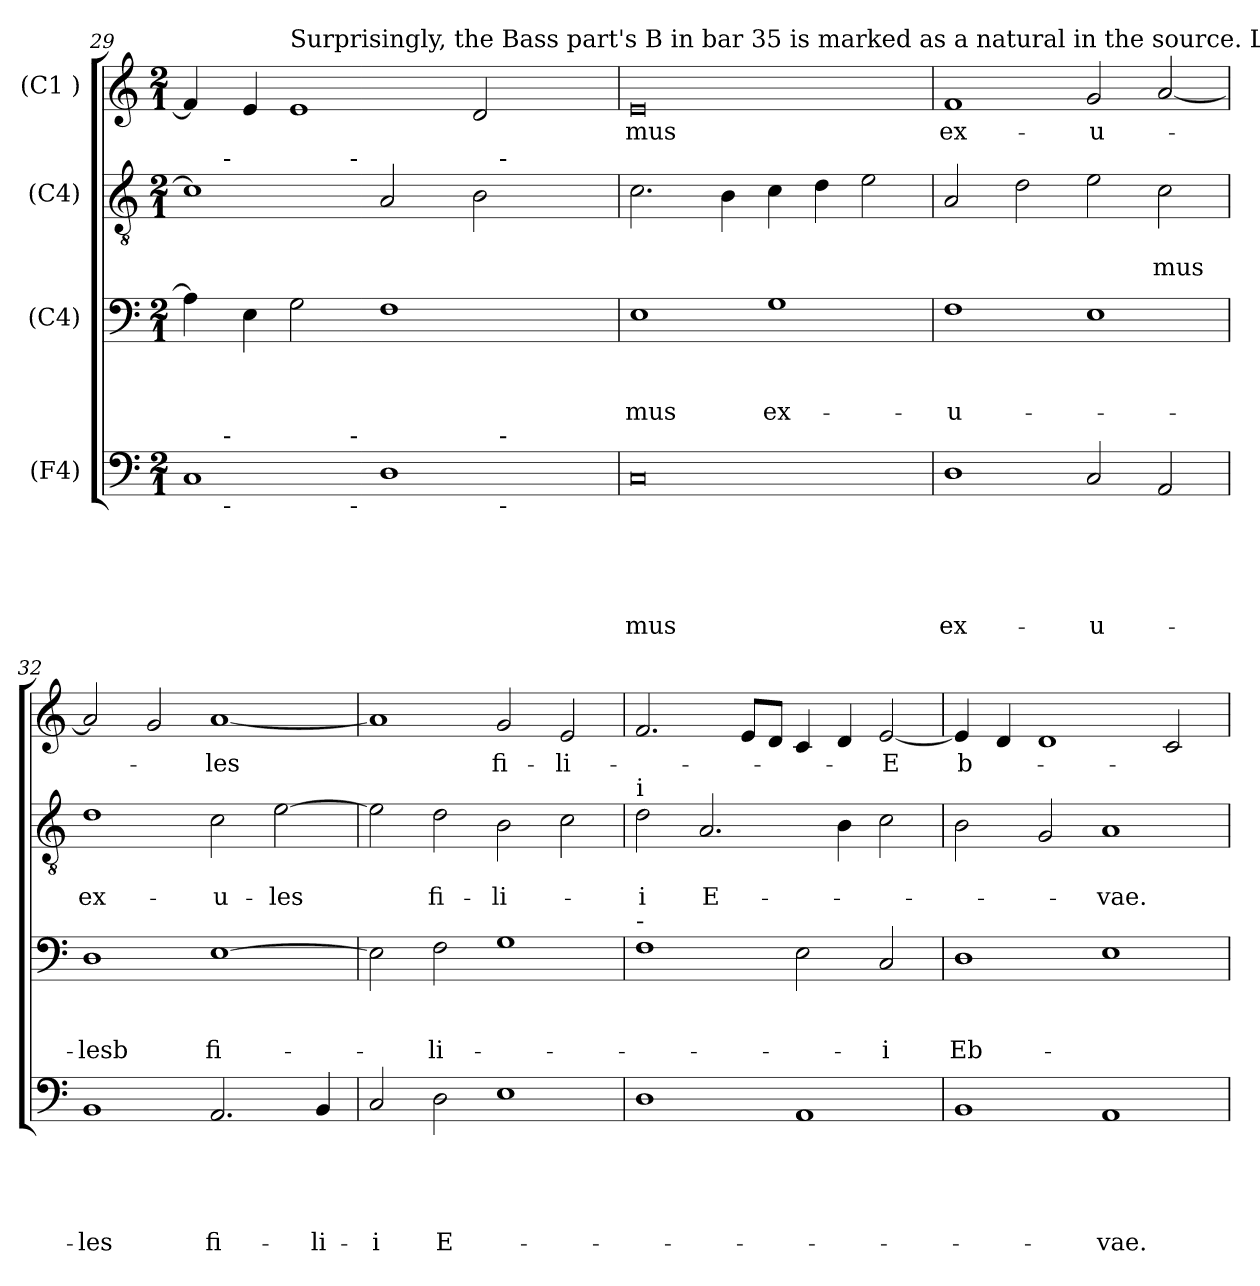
**kern	**text	**text	**text	**text	**text	**kern	**text	**text	**text	**kern	**text	**text	**kern	**text
*part4	*part4	*part4	*part4	*part4	*part4	*part3	*part3	*part3	*part3	*part2	*part2	*part2	*part1	*part1
*staff4	*staff4	*staff4	*staff4	*staff4	*staff4	*staff3	*staff3	*staff3	*staff3	*staff2	*staff2	*staff2	*staff1	*staff1
*I"(F4)	*	*	*	*	*	*I"(C4)	*	*	*	*I"(C4)	*	*	*I"(C1 )	*
!!LO:LB:g=z
*clefF4	*	*	*	*	*	*clefF4	*	*	*	*clefGv2	*	*	*clefG2	*
*k[]	*	*	*	*	*	*k[]	*	*	*	*k[]	*	*	*k[]	*
*C:	*	*	*	*	*	*C:	*	*	*	*C:	*	*	*C:	*
*M2/1	*	*	*	*	*	*M2/1	*	*	*	*M2/1	*	*	*M2/1	*
=29	=29	=29	=29	=29	=29	=29	=29	=29	=29	=29	=29	=29	=29	=29
*^	*	*	*	*	*	*	*	*	*	*^	*	*	*	*
*	*^	*	*	*	*	*	*	*	*	*	*	*^	*	*	*	*
*	*	*^	*	*	*	*	*	*	*	*	*	*	*	*^	*	*	*	*
1C	8.ryy	2..ryy	1ryy	.	.	.	.	.	4A\]	.	.	.	1c]	8.ryy	2..ryy	1ryy	.	.	4f/]	.
!	!	!	!	!	!	!	!	!	!	!	!	!	!	!LO:TX:a:t=-	!	!	!	!	!	!
!	!LO:TX:b:t=-	!	!	!	!	!	!	!	!	!	!	!	!	!	!	!	!	!	!	!
!	!LO:TX:a:t=-	!	!	!	!	!	!	!	!	!	!	!	!	!	!	!	!	!	!	!
.	1ryy	.	.	.	.	.	.	.	.	.	.	.	.	1ryy	.	.	.	.	.	.
.	.	.	.	.	.	.	.	.	4E\	.	.	.	.	.	.	.	.	.	4e/	.
!	!	!	!	!	!	!	!	!	!	!	!	!	!	!	!	!	!	!	!LO:TX:a:t=Surprisingly, the Bass part's B in bar 35 is marked as a natural in the source. Likewise in bar 77.	!
.	.	.	.	.	.	.	.	.	2G\	.	.	.	.	.	.	.	.	.	1e	.
!	!	!	!	!	!	!	!	!	!	!	!	!	!	!	!LO:TX:a:t=-	!	!	!	!	!
!	!	!LO:TX:b:t=-	!	!	!	!	!	!	!	!	!	!	!	!	!	!	!	!	!	!
!	!	!LO:TX:a:t=-	!	!	!	!	!	!	!	!	!	!	!	!	!	!	!	!	!	!
.	.	1ryy	.	.	.	.	.	.	.	.	.	.	.	.	1ryy	.	.	.	.	.
1D	.	.	2ryy	.	.	.	.	.	1F	.	.	.	2A/	.	.	2ryy	.	.	.	.
.	2ryy	.	.	.	.	.	.	.	.	.	.	.	.	2ryy	.	.	.	.	.	.
.	.	.	16.ryy	.	.	.	.	.	.	.	.	.	2B\	.	.	16.ryy	.	.	2d/	.
!	!	!	!	!	!	!	!	!	!	!	!	!	!	!	!	!LO:TX:a:t=-	!	!	!	!
!	!	!	!LO:TX:b:t=-	!	!	!	!	!	!	!	!	!	!	!	!	!	!	!	!	!
!	!	!	!LO:TX:a:t=-	!	!	!	!	!	!	!	!	!	!	!	!	!	!	!	!	!
.	.	.	4ryy	.	.	.	.	.	.	.	.	.	.	.	.	4ryy	.	.	.	.
.	4ryy	.	.	.	.	.	.	.	.	.	.	.	.	4ryy	.	.	.	.	.	.
.	.	.	8ryy	.	.	.	.	.	.	.	.	.	.	.	.	8ryy	.	.	.	.
.	.	8ryy	.	.	.	.	.	.	.	.	.	.	.	.	8ryy	.	.	.	.	.
.	16ryy	.	.	.	.	.	.	.	.	.	.	.	.	16ryy	.	.	.	.	.	.
.	.	.	32ryy	.	.	.	.	.	.	.	.	.	.	.	.	32ryy	.	.	.	.
=30	=30	=30	=30	=30	=30	=30	=30	=30	=30	=30	=30	=30	=30	=30	=30	=30	=30	=30	=30	=30
!	!	!	!	!	!	!	!	!LO:LY:b	!	!	!	!LO:LY:b	!	!	!	!	!	!	!	!LO:LY:b
*v	*v	*v	*v	*	*	*	*	*	*	*	*	*	*v	*v	*v	*v	*	*	*	*
0C	.	.	.	.	-mus	1E	.	.	-mus	2.c\	.	.	0e	-mus
.	.	.	.	.	.	.	.	.	.	4B\	.	.	.	.
!	!	!	!	!	!	!	!	!	!LO:LY:b	!	!	!	!	!
.	.	.	.	.	.	1G	.	.	ex-	4c\	.	.	.	.
.	.	.	.	.	.	.	.	.	.	4d\	.	.	.	.
.	.	.	.	.	.	.	.	.	.	2e\	.	.	.	.
=31	=31	=31	=31	=31	=31	=31	=31	=31	=31	=31	=31	=31	=31	=31
!	!	!	!	!	!LO:LY:b	!	!	!	!LO:LY:b:rj	!	!	!	!	!LO:LY:b
1D	.	.	.	.	ex-	1F	.	.	-u-	2A/	.	.	1f	ex-
.	.	.	.	.	.	.	.	.	.	2d\	.	.	.	.
!	!	!	!	!	!LO:LY:b	!	!	!	!	!	!	!	!	!LO:LY:b
2C/	.	.	.	.	-u-	1E	.	.	.	2e\	.	.	2g/	-u-
!	!	!	!	!	!	!	!	!	!	!	!	!LO:LY:b	!	!
2AA/	.	.	.	.	.	.	.	.	.	2c\	.	-mus	[<2a/	.
=32	=32	=32	=32	=32	=32	=32	=32	=32	=32	=32	=32	=32	=32	=32
!	!	!	!	!	!LO:LY:b	!	!	!	!LO:LY:b:rj	!	!	!LO:LY:b	!	!
1BB	.	.	.	.	-les	1D	.	.	-lesb	1d	.	ex-	2a/]	.
.	.	.	.	.	.	.	.	.	.	.	.	.	2g/	.
!	!	!	!	!	!LO:LY:b	!	!	!	!LO:LY:b	!	!	!LO:LY:b	!	!LO:LY:b
2.AA/	.	.	.	.	fi-	[>1E	.	.	fi-	2c\	.	-u-	[<1a	-les
!	!	!	!	!	!	!	!	!	!	!	!	!LO:LY:b	!	!
.	.	.	.	.	.	.	.	.	.	[>2e\	.	-les	.	.
!	!	!	!	!	!LO:LY:b	!	!	!	!	!	!	!	!	!
4BB/	.	.	.	.	-li-	.	.	.	.	.	.	.	.	.
=33	=33	=33	=33	=33	=33	=33	=33	=33	=33	=33	=33	=33	=33	=33
!	!	!	!	!	!LO:LY:b	!	!	!	!	!	!	!	!	!
2C/	.	.	.	.	-i	2E\]	.	.	.	2e\]	.	.	1a]	.
!	!	!	!	!	!LO:LY:b	!	!	!	!LO:LY:b	!	!	!LO:LY:b	!	!
2D\	.	.	.	.	E-	2F\	.	.	-li-	2d\	.	fi-	.	.
!	!	!	!	!	!	!	!	!	!	!	!	!LO:LY:b	!	!LO:LY:b
1E	.	.	.	.	.	1G	.	.	.	2B\	.	-li-	2g/	fi-
!	!	!	!	!	!	!	!	!	!	!	!	!	!	!LO:LY:b
.	.	.	.	.	.	.	.	.	.	2c\	.	.	2e/	-li-
!!LO:LB:g=z
=34	=34	=34	=34	=34	=34	=34	=34	=34	=34	=34	=34	=34	=34	=34
!	!	!	!	!	!	!	!	!	!	!LO:TX:a:t=i	!	!	!	!
!	!	!	!	!	!	!LO:TX:a:t=-	!	!	!	!	!	!	!	!
!	!	!	!	!	!	!	!	!	!	!	!	!LO:LY:b	!	!
1D	.	.	.	.	.	1F	.	.	.	2d\	.	-i	2.f/	.
!	!	!	!	!	!	!	!	!	!	!	!	!LO:LY:b	!	!
.	.	.	.	.	.	.	.	.	.	2.A/	.	E-	.	.
.	.	.	.	.	.	.	.	.	.	.	.	.	8e/L	.
.	.	.	.	.	.	.	.	.	.	.	.	.	8d/J	.
1AA	.	.	.	.	.	2E\	.	.	.	.	.	.	4c/	.
.	.	.	.	.	.	.	.	.	.	4B\	.	.	4d/	.
!	!	!	!	!	!	!	!	!	!LO:LY:b	!	!	!	!	!LO:LY:b
.	.	.	.	.	.	2C/	.	.	-i	2c\	.	.	[<2e/	-E
=35	=35	=35	=35	=35	=35	=35	=35	=35	=35	=35	=35	=35	=35	=35
!	!	!	!	!	!	!	!	!	!LO:LY:b	!	!	!	!	!LO:LY:b
1BB	.	.	.	.	.	1D	.	.	Eb-	2B\	.	.	4e/]	b-
.	.	.	.	.	.	.	.	.	.	.	.	.	4d/	.
.	.	.	.	.	.	.	.	.	.	2G/	.	.	1d	.
!	!	!	!	!	!LO:LY:b	!	!	!	!	!	!	!LO:LY:b	!	!
1AA	.	.	.	.	-vae.	1E	.	.	.	1A	.	-vae.	.	.
.	.	.	.	.	.	.	.	.	.	.	.	.	2c/	.
=	=	=	=	=	=	=	=	=	=	=	=	=	=	=
*-	*-	*-	*-	*-	*-	*-	*-	*-	*-	*-	*-	*-	*-	*-
